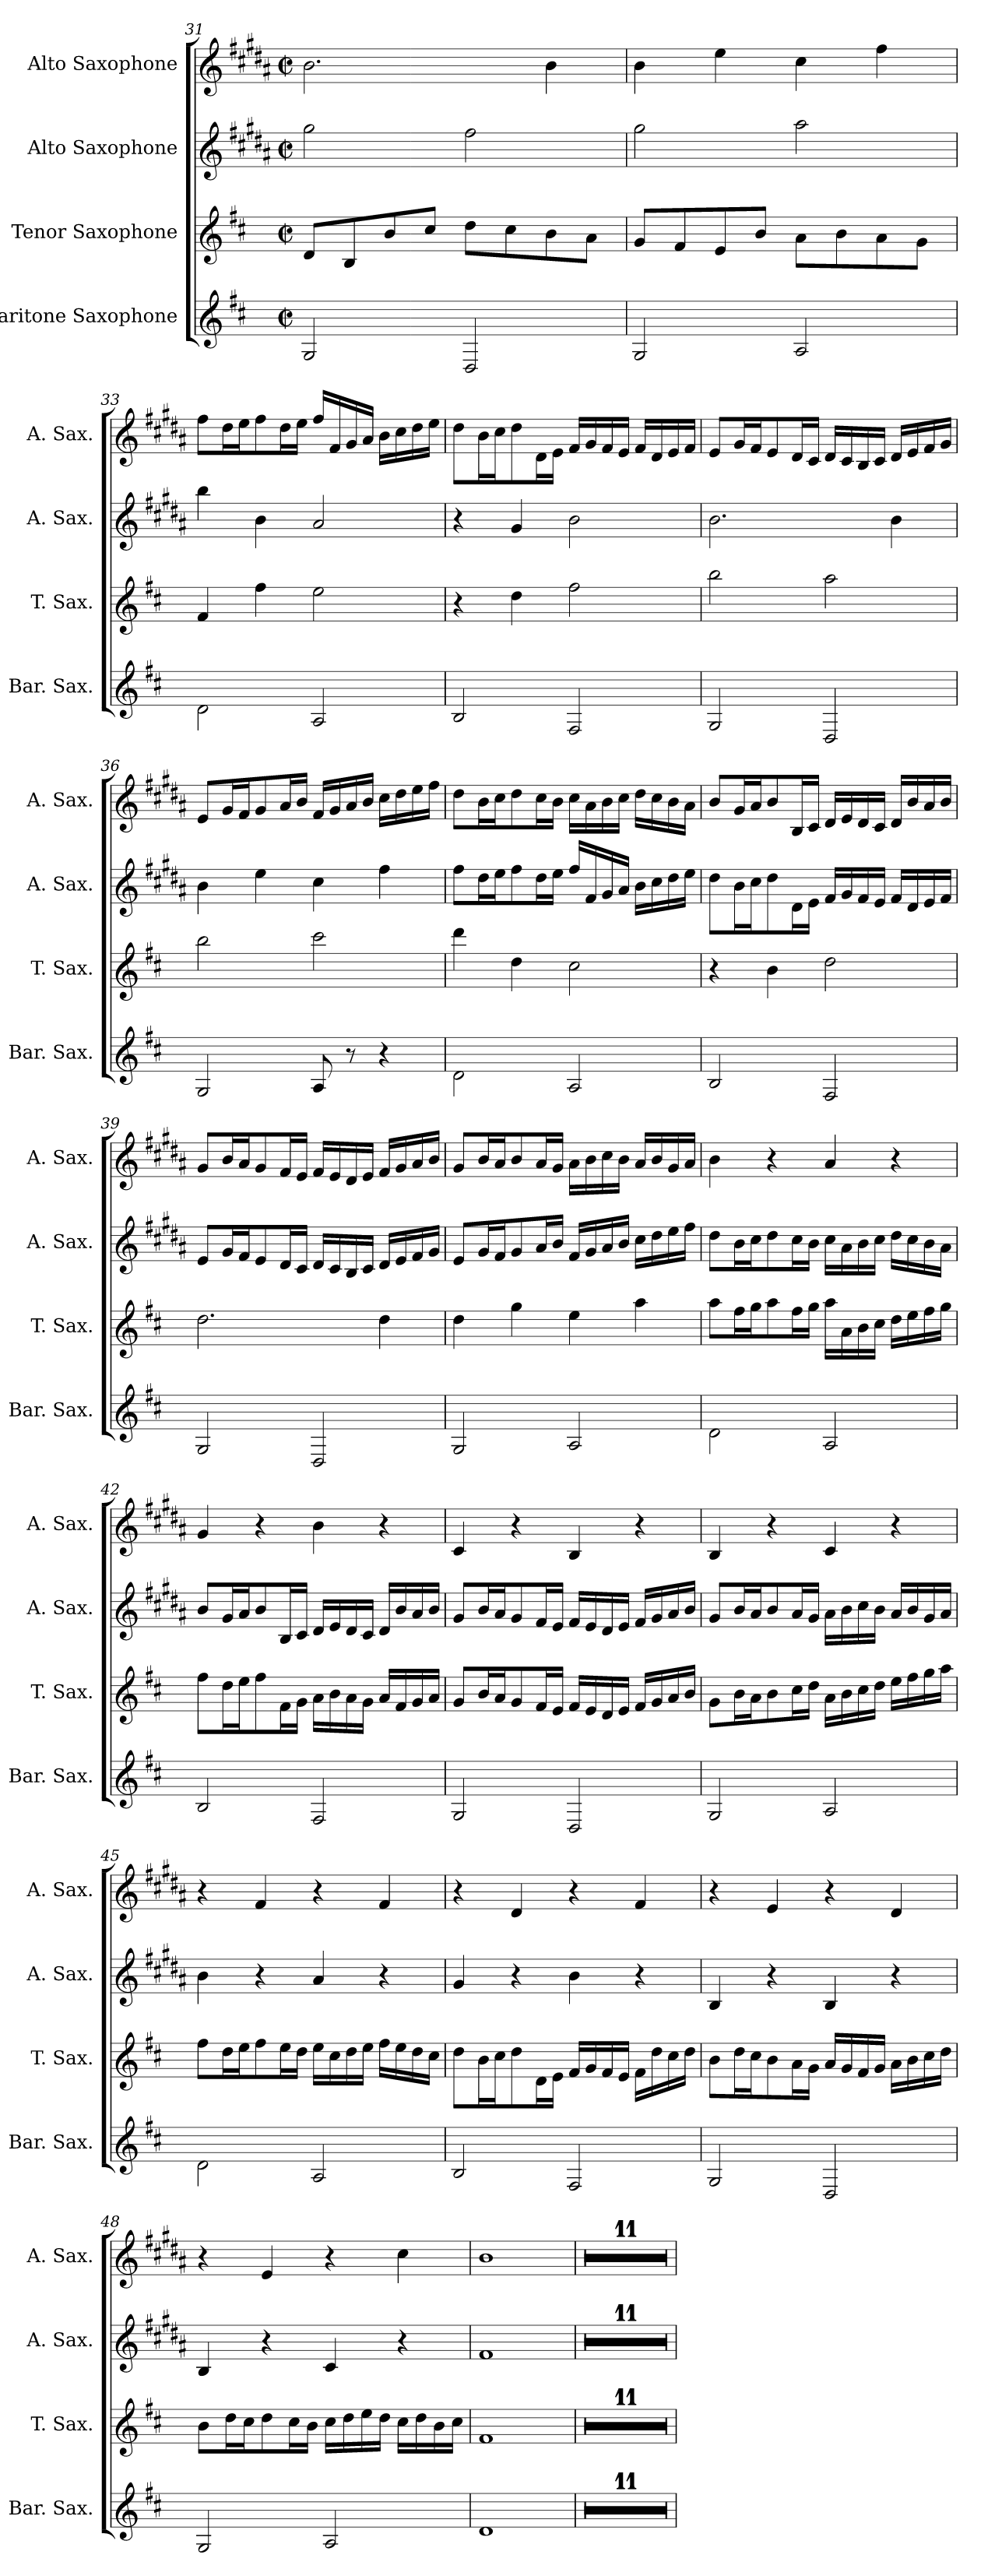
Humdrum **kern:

**kern	**kern	**kern	**kern
*part4	*part3	*part2	*part1
*staff4	*staff3	*staff2	*staff1
*I"Baritone Saxophone	*I"Tenor Saxophone	*I"Alto Saxophone	*I"Alto Saxophone
*I'Bar. Sax.	*I'T. Sax.	*I'A. Sax.	*I'A. Sax.
*clefG2	*clefG2	*clefG2	*clefG2
*ITrd12c21	*ITrd8c14	*ITrd5c9	*ITrd5c9
*k[f#c#]	*k[f#c#]	*k[f#c#]	*k[f#c#]
*D:	*D:	*D:	*D:
*M2/2	*M2/2	*M2/2	*M2/2
*met(c|)	*met(c|)	*met(c|)	*met(c|)
=31	=31	=31	=31
2GG/	8D/L	2b\	2.d\
.	8BB/	.	.
.	8B/	.	.
.	8c#/J	.	.
2DD/	8d\L	2a\	.
.	8c#\	.	.
.	8B\	.	4d\
.	8A\J	.	.
=32	=32	=32	=32
2GG/	8G/L	2b\	4d\
.	8F#/	.	.
.	8E/	.	4g\
.	8B/J	.	.
2AA/	8A\L	2cc#\	4e\
.	8B\	.	.
.	8A\	.	4a\
.	8G\J	.	.
!!LO:LB:g=z
=33	=33	=33	=33
2D\	4F#/	4dd\	8a\L
.	.	.	16f#\L
.	.	.	16g\J
.	4f#\	4d\	8a\
.	.	.	16f#\L
.	.	.	16g\JJ
2AA/	2e\	2c#/	16a/LL
.	.	.	16A/
.	.	.	16B/
.	.	.	16c#/JJ
.	.	.	16d\LL
.	.	.	16e\
.	.	.	16f#\
.	.	.	16g\JJ
=34	=34	=34	=34
2BB/	4r	4r	8f#\L
.	.	.	16d\L
.	.	.	16e\J
.	4d\	4B/	8f#\
.	.	.	16F#\L
.	.	.	16G\JJ
2FF#/	2f#\	2d\	16A/LL
.	.	.	16B/
.	.	.	16A/
.	.	.	16G/JJ
.	.	.	16A/LL
.	.	.	16F#/
.	.	.	16G/
.	.	.	16A/JJ
!!LO:LB:g=z
=35	=35	=35	=35
2GG/	2b\	2.d\	8G/L
.	.	.	16B/L
.	.	.	16A/J
.	.	.	8G/
.	.	.	16F#/L
.	.	.	16E/JJ
2DD/	2a\	.	16F#/LL
.	.	.	16E/
.	.	.	16D/
.	.	.	16E/JJ
.	.	4d\	16F#/LL
.	.	.	16G/
.	.	.	16A/
.	.	.	16B/JJ
=36	=36	=36	=36
2GG/	2b\	4d\	8G/L
.	.	.	16B/L
.	.	.	16A/J
.	.	4g\	8B/
.	.	.	16c#/L
.	.	.	16d/JJ
8AA/	2cc#\	4e\	16A/LL
.	.	.	16B/
8r	.	.	16c#/
.	.	.	16d/JJ
4r	.	4a\	16e\LL
.	.	.	16f#\
.	.	.	16g\
.	.	.	16a\JJ
!!LO:PB:g=z
=37	=37	=37	=37
2D\	4dd\	8a\L	8f#\L
.	.	16f#\L	16d\L
.	.	16g\J	16e\J
.	4d\	8a\	8f#\
.	.	16f#\L	16e\L
.	.	16g\JJ	16d\JJ
2AA/	2c#\	16a/LL	16e\LL
.	.	16A/	16c#\
.	.	16B/	16d\
.	.	16c#/JJ	16e\JJ
.	.	16d\LL	16f#\LL
.	.	16e\	16e\
.	.	16f#\	16d\
.	.	16g\JJ	16c#\JJ
=38	=38	=38	=38
2BB/	4r	8f#\L	8d/L
.	.	16d\L	16B/L
.	.	16e\J	16c#/J
.	4B\	8f#\	8d/
.	.	16F#\L	16D/L
.	.	16G\JJ	16E/JJ
2FF#/	2d\	16A/LL	16F#/LL
.	.	16B/	16G/
.	.	16A/	16F#/
.	.	16G/JJ	16E/JJ
.	.	16A/LL	16F#/LL
.	.	16F#/	16d/
.	.	16G/	16c#/
.	.	16A/JJ	16d/JJ
!!LO:LB:g=z
=39	=39	=39	=39
2GG/	2.d\	8G/L	8B/L
.	.	16B/L	16d/L
.	.	16A/J	16c#/J
.	.	8G/	8B/
.	.	16F#/L	16A/L
.	.	16E/JJ	16G/JJ
2DD/	.	16F#/LL	16A/LL
.	.	16E/	16G/
.	.	16D/	16F#/
.	.	16E/JJ	16G/JJ
.	4d\	16F#/LL	16A/LL
.	.	16G/	16B/
.	.	16A/	16c#/
.	.	16B/JJ	16d/JJ
=40	=40	=40	=40
2GG/	4d\	8G/L	8B/L
.	.	16B/L	16d/L
.	.	16A/J	16c#/J
.	4g\	8B/	8d/
.	.	16c#/L	16c#/L
.	.	16d/JJ	16B/JJ
2AA/	4e\	16A/LL	16c#\LL
.	.	16B/	16d\
.	.	16c#/	16e\
.	.	16d/JJ	16d\JJ
.	4a\	16e\LL	16c#/LL
.	.	16f#\	16d/
.	.	16g\	16B/
.	.	16a\JJ	16c#/JJ
!!LO:LB:g=z
=41	=41	=41	=41
2D\	8a\L	8f#\L	4d\
.	16f#\L	16d\L	.
.	16g\J	16e\J	.
.	8a\	8f#\	4r
.	16f#\L	16e\L	.
.	16g\JJ	16d\JJ	.
2AA/	16a\LL	16e\LL	4c#/
.	16A\	16c#\	.
.	16B\	16d\	.
.	16c#\JJ	16e\JJ	.
.	16d\LL	16f#\LL	4r
.	16e\	16e\	.
.	16f#\	16d\	.
.	16g\JJ	16c#\JJ	.
=42	=42	=42	=42
2BB/	8f#\L	8d/L	4B/
.	16d\L	16B/L	.
.	16e\J	16c#/J	.
.	8f#\	8d/	4r
.	16F#\L	16D/L	.
.	16G\JJ	16E/JJ	.
2FF#/	16A\LL	16F#/LL	4d\
.	16B\	16G/	.
.	16A\	16F#/	.
.	16G\JJ	16E/JJ	.
.	16A/LL	16F#/LL	4r
.	16F#/	16d/	.
.	16G/	16c#/	.
.	16A/JJ	16d/JJ	.
!!LO:PB:g=z
=43	=43	=43	=43
2GG/	8G/L	8B/L	4E/
.	16B/L	16d/L	.
.	16A/J	16c#/J	.
.	8G/	8B/	4r
.	16F#/L	16A/L	.
.	16E/JJ	16G/JJ	.
2DD/	16F#/LL	16A/LL	4D/
.	16E/	16G/	.
.	16D/	16F#/	.
.	16E/JJ	16G/JJ	.
.	16F#/LL	16A/LL	4r
.	16G/	16B/	.
.	16A/	16c#/	.
.	16B/JJ	16d/JJ	.
=44	=44	=44	=44
2GG/	8G\L	8B/L	4D/
.	16B\L	16d/L	.
.	16A\J	16c#/J	.
.	8B\	8d/	4r
.	16c#\L	16c#/L	.
.	16d\JJ	16B/JJ	.
2AA/	16A\LL	16c#\LL	4E/
.	16B\	16d\	.
.	16c#\	16e\	.
.	16d\JJ	16d\JJ	.
.	16e\LL	16c#/LL	4r
.	16f#\	16d/	.
.	16g\	16B/	.
.	16a\JJ	16c#/JJ	.
!!LO:LB:g=z
=45	=45	=45	=45
2D\	8f#\L	4d\	4r
.	16d\L	.	.
.	16e\J	.	.
.	8f#\	4r	4A/
.	16e\L	.	.
.	16d\JJ	.	.
2AA/	16e\LL	4c#/	4r
.	16c#\	.	.
.	16d\	.	.
.	16e\JJ	.	.
.	16f#\LL	4r	4A/
.	16e\	.	.
.	16d\	.	.
.	16c#\JJ	.	.
=46	=46	=46	=46
2BB/	8d\L	4B/	4r
.	16B\L	.	.
.	16c#\J	.	.
.	8d\	4r	4F#/
.	16D\L	.	.
.	16E\JJ	.	.
2FF#/	16F#/LL	4d\	4r
.	16G/	.	.
.	16F#/	.	.
.	16E/JJ	.	.
.	16F#\LL	4r	4A/
.	16d\	.	.
.	16c#\	.	.
.	16d\JJ	.	.
!!LO:LB:g=z
=47	=47	=47	=47
2GG/	8B\L	4D/	4r
.	16d\L	.	.
.	16c#\J	.	.
.	8B\	4r	4G/
.	16A\L	.	.
.	16G\JJ	.	.
2DD/	16A/LL	4D/	4r
.	16G/	.	.
.	16F#/	.	.
.	16G/JJ	.	.
.	16A\LL	4r	4F#/
.	16B\	.	.
.	16c#\	.	.
.	16d\JJ	.	.
=48	=48	=48	=48
2GG/	8B\L	4D/	4r
.	16d\L	.	.
.	16c#\J	.	.
.	8d\	4r	4G/
.	16c#\L	.	.
.	16B\JJ	.	.
2AA/	16c#\LL	4E/	4r
.	16d\	.	.
.	16e\	.	.
.	16d\JJ	.	.
.	16c#\LL	4r	4e\
.	16d\	.	.
.	16B\	.	.
.	16c#\JJ	.	.
=49	=49	=49	=49
1D	1F#	1A	1d
=50	=50	=50	=50
1r	1r	1r	1r
=51	=51	=51	=51
1r	1r	1r	1r
=52	=52	=52	=52
1r	1r	1r	1r
!!LO:PB:g=z
=53	=53	=53	=53
1r	1r	1r	1r
=54	=54	=54	=54
1r	1r	1r	1r
=55	=55	=55	=55
1r	1r	1r	1r
=56	=56	=56	=56
1r	1r	1r	1r
=57	=57	=57	=57
1r	1r	1r	1r
=58	=58	=58	=58
1r	1r	1r	1r
=59	=59	=59	=59
1r	1r	1r	1r
=60	=60	=60	=60
1r	1r	1r	1r
=	=	=	=
*-	*-	*-	*-
